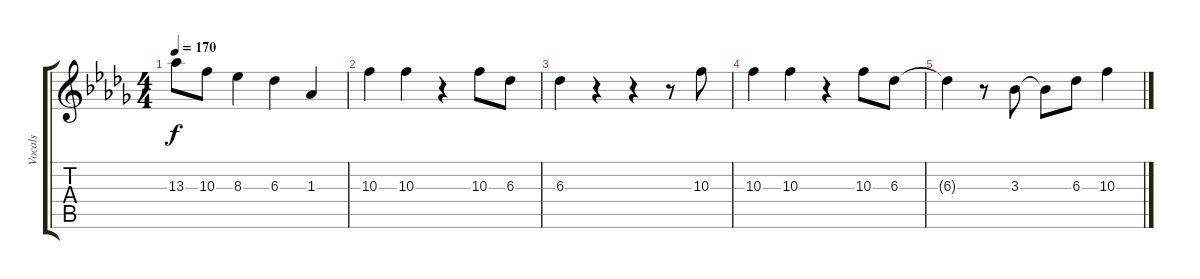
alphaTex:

\track ("Vocals" "Vocals") {instrument acousticguitarnylon}
\staff {score tabs}
\tuning (E4 B3 G3 D3 A2 E2) {hide}
\ts (4 4)
\tempo 170
\clef g2
\ks db
13.3{t}.8{dy f} 10.3.8 8.3.4 6.3.4 1.3.4 |
10.3.4 10.3.4 r.4 10.3.8 6.3.8 |
6.3.4 r.4 r.4 r.8 10.3.8 |
10.3.4 10.3.4 r.4 10.3.8 6.3.8 |
6.3{t}.4 r.8 3.3.8 3.3{t}.8 6.3.8 10.3.4
